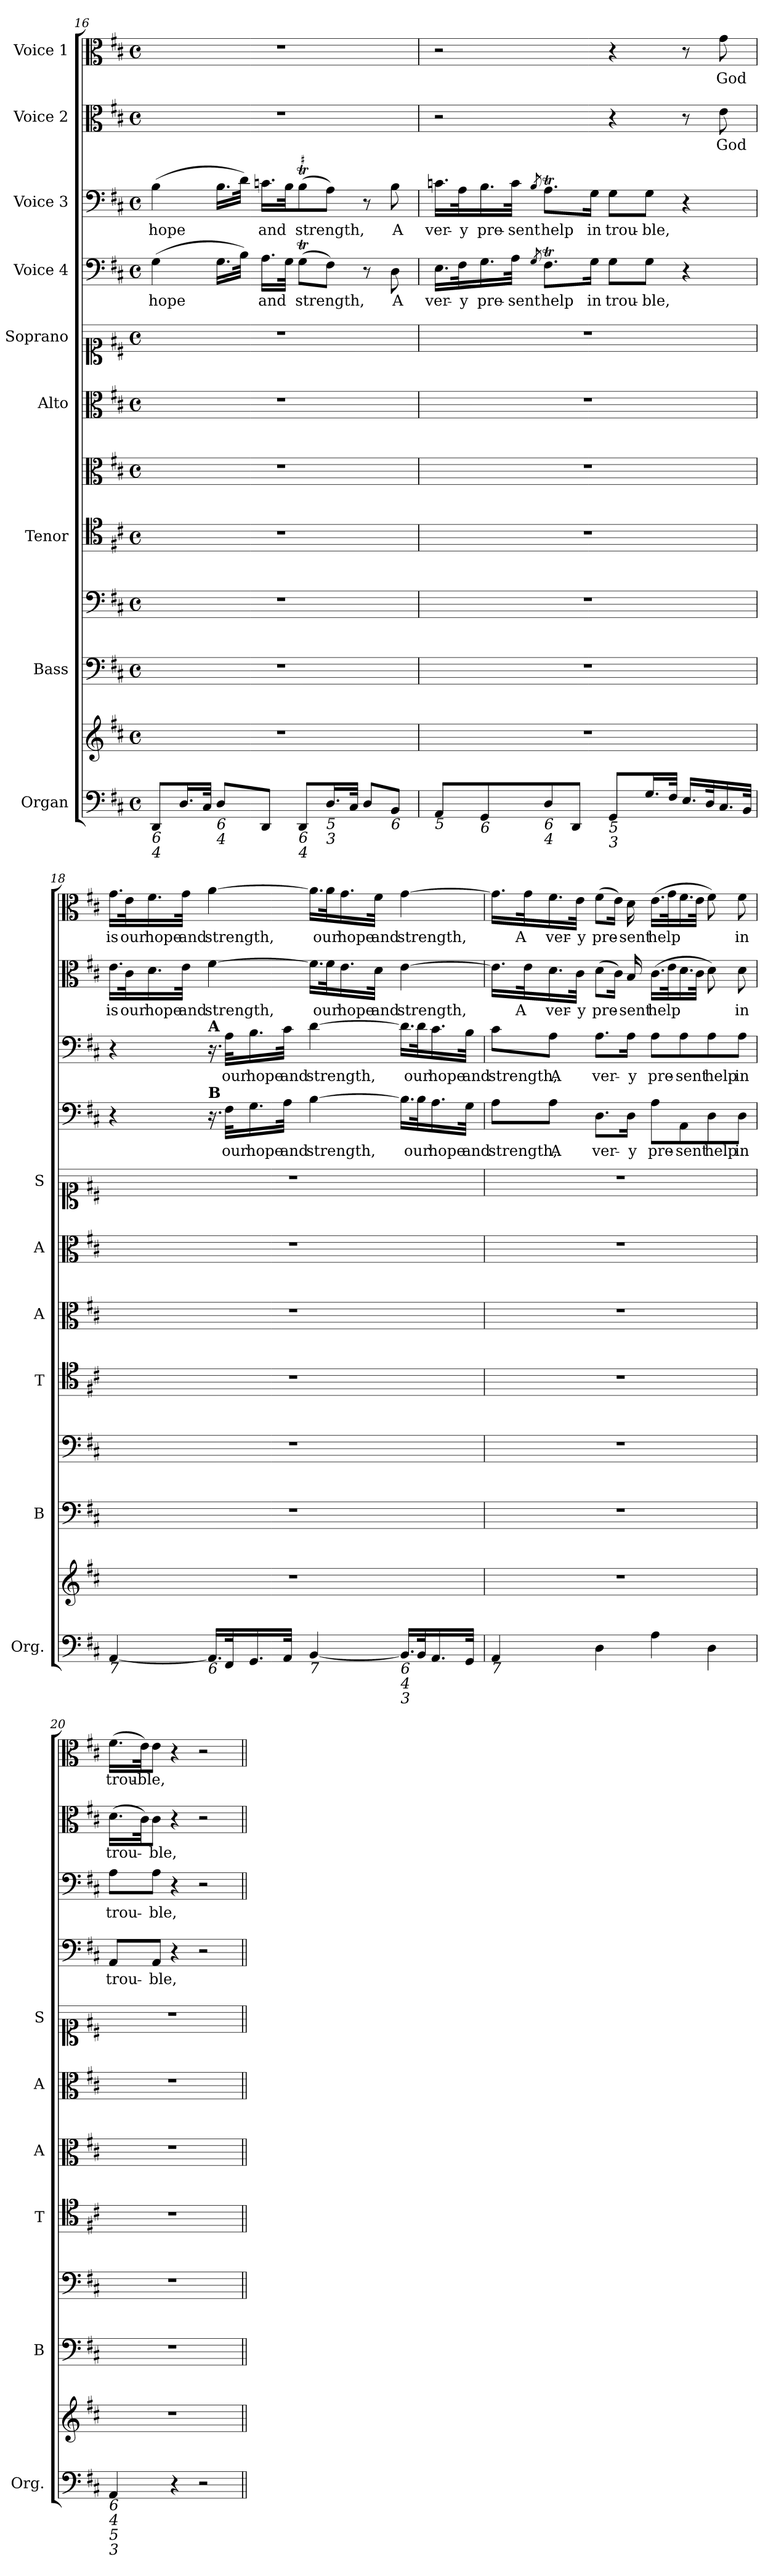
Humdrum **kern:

**kern	**kern	**kern	**kern	**kern	**kern	**kern	**kern	**kern	**text	**kern	**text	**kern	**text	**kern	**text
*part11	*part11	*part10	*part9	*part8	*part7	*part6	*part5	*part4	*part4	*part3	*part3	*part2	*part2	*part1	*part1
*staff12	*staff11	*staff10	*staff9	*staff8	*staff7	*staff6	*staff5	*staff4	*staff4	*staff3	*staff3	*staff2	*staff2	*staff1	*staff1
*I"Organ	*	*I"Bass	*	*I"Tenor	*	*I"Alto	*I"Soprano	*I"Voice 4	*	*I"Voice 3	*	*I"Voice 2	*	*I"Voice 1	*
*I'Org.	*	*I'B	*	*I'T	*I'A	*I'A	*I'S	*	*	*	*	*	*	*	*
!!LO:LB:g=z
*clefF4	*clefG2	*clefF4	*clefF4	*clefC4	*clefC3	*clefC3	*clefC1	*clefF4	*	*clefF4	*	*clefC3	*	*clefC3	*
*k[f#c#]	*k[f#c#]	*k[f#c#]	*k[f#c#]	*k[f#c#]	*k[f#c#]	*k[f#c#]	*k[f#c#]	*k[f#c#]	*	*k[f#c#]	*	*k[f#c#]	*	*k[f#c#]	*
*D:	*D:	*D:	*D:	*D:	*D:	*D:	*D:	*D:	*	*D:	*	*D:	*	*D:	*
*M4/4	*M4/4	*M4/4	*M4/4	*M4/4	*M4/4	*M4/4	*M4/4	*M4/4	*	*M4/4	*	*M4/4	*	*M4/4	*
*met(c)	*met(c)	*met(c)	*met(c)	*met(c)	*met(c)	*met(c)	*met(c)	*met(c)	*	*met(c)	*	*met(c)	*	*met(c)	*
=16	=16	=16	=16	=16	=16	=16	=16	=16	=16	=16	=16	=16	=16	=16	=16
!LO:TX:b:i:t=6	!	!	!	!	!	!	!	!	!	!	!	!	!	!	!
!LO:TX:b:i:t=4	!	!	!	!	!	!	!	!	!	!	!	!	!	!	!
!	!	!	!	!	!	!	!	!	!LO:LY:b	!	!LO:LY:b	!	!	!	!
8DD/L	1r	1r	1r	1r	1r	1r	1r	(>4G\	hope	(>4B\	hope	1r	.	1r	.
16.D/L	.	.	.	.	.	.	.	.	.	.	.	.	.	.	.
32C#/JJk	.	.	.	.	.	.	.	.	.	.	.	.	.	.	.
!LO:TX:b:i:t=6	!	!	!	!	!	!	!	!	!	!	!	!	!	!	!
!LO:TX:b:i:t=4	!	!	!	!	!	!	!	!	!	!	!	!	!	!	!
8D/L	.	.	.	.	.	.	.	16.G\LL	.	16.B\LL	.	.	.	.	.
.	.	.	.	.	.	.	.	32B\JJk)	.	32d\JJk)	.	.	.	.	.
!	!	!	!	!	!	!	!	!	!LO:LY:b	!	!LO:LY:b	!	!	!	!
8DD/J	.	.	.	.	.	.	.	16.A\LL	and	16.cn\LL	and	.	.	.	.
.	.	.	.	.	.	.	.	32G\JJk	.	32B\Jk	.	.	.	.	.
!LO:TX:b:i:t=6	!	!	!	!	!	!	!	!	!	!	!	!	!	!	!
!LO:TX:b:i:t=4	!	!	!	!	!	!	!	!	!	!	!	!	!	!	!
!	!	!	!	!	!	!	!	!	!LO:LY:b	!	!LO:LY:b	!	!	!	!
8DD/L	.	.	.	.	.	.	.	(>8GT\L	strength,	(>8BT\	strength,	.	.	.	.
!LO:TX:b:i:t=5	!	!	!	!	!	!	!	!	!	!	!	!	!	!	!
!LO:TX:b:i:t=3	!	!	!	!	!	!	!	!	!	!	!	!	!	!	!
16.D/L	.	.	.	.	.	.	.	8F#\J)	.	8A\J)	.	.	.	.	.
32C#/JJk	.	.	.	.	.	.	.	.	.	.	.	.	.	.	.
8D/L	.	.	.	.	.	.	.	8r	.	8r	.	.	.	.	.
!LO:TX:b:i:t=6	!	!	!	!	!	!	!	!	!	!	!	!	!	!	!
!	!	!	!	!	!	!	!	!	!LO:LY:b	!	!LO:LY:b	!	!	!	!
8BB/J	.	.	.	.	.	.	.	8D\	A	8B\	A	.	.	.	.
=17	=17	=17	=17	=17	=17	=17	=17	=17	=17	=17	=17	=17	=17	=17	=17
!LO:TX:b:i:t=5	!	!	!	!	!	!	!	!	!	!	!	!	!	!	!
!	!	!	!	!	!	!	!	!	!LO:LY:b	!	!LO:LY:b	!	!	!	!
8AA/L	1r	1r	1r	1r	1r	1r	1r	16.E\LL	ver-	16.cn\LL	ver-	2r	.	2r	.
!	!	!	!	!	!	!	!	!	!LO:LY:b	!	!LO:LY:b	!	!	!	!
.	.	.	.	.	.	.	.	32F#\k	-y	32A\k	-y	.	.	.	.
!LO:TX:b:i:t=6	!	!	!	!	!	!	!	!	!	!	!	!	!	!	!
!	!	!	!	!	!	!	!	!	!LO:LY:b	!	!LO:LY:b	!	!	!	!
8GG/	.	.	.	.	.	.	.	16.G\	pre-	16.B\	pre-	.	.	.	.
!	!	!	!	!	!	!	!	!	!LO:LY:b	!	!LO:LY:b	!	!	!	!
.	.	.	.	.	.	.	.	32A\JJk	-sent	32c\JJk	-sent	.	.	.	.
.	.	.	.	.	.	.	.	8qG/	.	8qB/	.	.	.	.	.
!LO:TX:b:i:t=6	!	!	!	!	!	!	!	!	!	!	!	!	!	!	!
!LO:TX:b:i:t=4	!	!	!	!	!	!	!	!	!	!	!	!	!	!	!
!	!	!	!	!	!	!	!	!	!LO:LY:b	!	!LO:LY:b	!	!	!	!
8D/	.	.	.	.	.	.	.	8.F#t\L	help	8.AT\L	help	.	.	.	.
8DD/J	.	.	.	.	.	.	.	.	.	.	.	.	.	.	.
!	!	!	!	!	!	!	!	!	!LO:LY:b	!	!LO:LY:b	!	!	!	!
.	.	.	.	.	.	.	.	16G\Jk	in	16G\Jk	in	.	.	.	.
!LO:TX:b:i:t=5	!	!	!	!	!	!	!	!	!	!	!	!	!	!	!
!LO:TX:b:i:t=3	!	!	!	!	!	!	!	!	!	!	!	!	!	!	!
!	!	!	!	!	!	!	!	!	!LO:LY:b	!	!LO:LY:b	!	!	!	!
8GG/L	.	.	.	.	.	.	.	8G\L	trou-	8G\L	trou-	4r	.	4r	.
!	!	!	!	!	!	!	!	!	!LO:LY:b	!	!LO:LY:b	!	!	!	!
16.G/L	.	.	.	.	.	.	.	8G\J	-ble,	8G\J	-ble,	.	.	.	.
32F#/JJk	.	.	.	.	.	.	.	.	.	.	.	.	.	.	.
16.E/LL	.	.	.	.	.	.	.	4r	.	4r	.	8r	.	8r	.
32D/k	.	.	.	.	.	.	.	.	.	.	.	.	.	.	.
!	!	!	!	!	!	!	!	!	!	!	!	!	!LO:LY:b	!	!LO:LY:b
16.C#/	.	.	.	.	.	.	.	.	.	.	.	8e\	God	8g\	God
32BB/JJk	.	.	.	.	.	.	.	.	.	.	.	.	.	.	.
!!LO:PB:g=z
=18	=18	=18	=18	=18	=18	=18	=18	=18	=18	=18	=18	=18	=18	=18	=18
!LO:TX:b:i:t=7	!	!	!	!	!	!	!	!	!	!	!	!	!	!	!
!	!	!	!	!	!	!	!	!	!	!	!	!	!LO:LY:b	!	!LO:LY:b
[4AA/	1r	1r	1r	1r	1r	1r	1r	4r	.	4r	.	16.e\LL	is	16.g\LL	is
!	!	!	!	!	!	!	!	!	!	!	!	!	!LO:LY:b	!	!LO:LY:b
.	.	.	.	.	.	.	.	.	.	.	.	32c#\k	our	32e\k	our
!	!	!	!	!	!	!	!	!	!	!	!	!	!LO:LY:b	!	!LO:LY:b
.	.	.	.	.	.	.	.	.	.	.	.	16.d\	hope	16.f#\	hope
!	!	!	!	!	!	!	!	!	!	!	!	!	!LO:LY:b	!	!LO:LY:b
.	.	.	.	.	.	.	.	.	.	.	.	32e\JJk	and	32g\JJk	and
!	!	!	!	!	!	!	!	!	!	!LO:TX:a:B:t=A	!	!	!	!	!
!	!	!	!	!	!	!	!	!LO:TX:a:B:t=B	!	!	!	!	!	!	!
!LO:TX:b:i:t=6	!	!	!	!	!	!	!	!	!	!	!	!	!	!	!
!	!	!	!	!	!	!	!	!	!	!	!	!	!LO:LY:b	!	!LO:LY:b
16.AA/LL]	.	.	.	.	.	.	.	16.r	.	16.r	.	[4f#\	strength,	[4a\	strength,
!	!	!	!	!	!	!	!	!	!LO:LY:b	!	!LO:LY:b	!	!	!	!
32FF#/k	.	.	.	.	.	.	.	32F#\KLL	our	32A\KLL	our	.	.	.	.
!	!	!	!	!	!	!	!	!	!LO:LY:b	!	!LO:LY:b	!	!	!	!
16.GG/	.	.	.	.	.	.	.	16.G\	hope	16.B\	hope	.	.	.	.
!	!	!	!	!	!	!	!	!	!LO:LY:b	!	!LO:LY:b	!	!	!	!
32AA/JJk	.	.	.	.	.	.	.	32A\JJk	and	32c#\JJk	and	.	.	.	.
!LO:TX:b:i:t=7	!	!	!	!	!	!	!	!	!	!	!	!	!	!	!
!	!	!	!	!	!	!	!	!	!LO:LY:b	!	!LO:LY:b	!	!	!	!
[4BB/	.	.	.	.	.	.	.	[4B\	strength,	[4d\	strength,	16.f#\LL]	.	16.a\LL]	.
!	!	!	!	!	!	!	!	!	!	!	!	!	!LO:LY:b	!	!LO:LY:b
.	.	.	.	.	.	.	.	.	.	.	.	32f#\k	our	32a\k	our
!	!	!	!	!	!	!	!	!	!	!	!	!	!LO:LY:b	!	!LO:LY:b
.	.	.	.	.	.	.	.	.	.	.	.	16.e\	hope	16.g\	hope
!	!	!	!	!	!	!	!	!	!	!	!	!	!LO:LY:b	!	!LO:LY:b
.	.	.	.	.	.	.	.	.	.	.	.	32d\JJk	and	32f#\JJk	and
!LO:TX:b:i:t=6	!	!	!	!	!	!	!	!	!	!	!	!	!	!	!
!LO:TX:b:i:t=4	!	!	!	!	!	!	!	!	!	!	!	!	!	!	!
!LO:TX:b:i:t=3	!	!	!	!	!	!	!	!	!	!	!	!	!	!	!
!	!	!	!	!	!	!	!	!	!	!	!	!	!LO:LY:b	!	!LO:LY:b
16.BB/LL]	.	.	.	.	.	.	.	16.B\LL]	.	16.d\LL]	.	[4e\	strength,	[4g\	strength,
!	!	!	!	!	!	!	!	!	!LO:LY:b	!	!LO:LY:b	!	!	!	!
32BB/k	.	.	.	.	.	.	.	32B\k	our	32d\k	our	.	.	.	.
!	!	!	!	!	!	!	!	!	!LO:LY:b	!	!LO:LY:b	!	!	!	!
16.AA/	.	.	.	.	.	.	.	16.A\	hope	16.c#\	hope	.	.	.	.
!	!	!	!	!	!	!	!	!	!LO:LY:b	!	!LO:LY:b	!	!	!	!
32GG/JJk	.	.	.	.	.	.	.	32G\JJk	and	32B\JJk	and	.	.	.	.
=19	=19	=19	=19	=19	=19	=19	=19	=19	=19	=19	=19	=19	=19	=19	=19
!LO:TX:b:i:t=7	!	!	!	!	!	!	!	!	!	!	!	!	!	!	!
!	!	!	!	!	!	!	!	!	!LO:LY:b	!	!LO:LY:b	!	!	!	!
4AA/	1r	1r	1r	1r	1r	1r	1r	8A\L	strength,	8c#\L	strength,	16.e\LL]	.	16.g\LL]	.
!	!	!	!	!	!	!	!	!	!	!	!	!	!LO:LY:b	!	!LO:LY:b
.	.	.	.	.	.	.	.	.	.	.	.	32e\k	A	32g\k	A
!	!	!	!	!	!	!	!	!	!LO:LY:b	!	!LO:LY:b	!	!LO:LY:b	!	!LO:LY:b
.	.	.	.	.	.	.	.	8A\J	A	8A\J	A	16.d\	ver-	16.f#\	ver-
!	!	!	!	!	!	!	!	!	!	!	!	!	!LO:LY:b	!	!LO:LY:b
.	.	.	.	.	.	.	.	.	.	.	.	32c#\JJk	-y	32e\JJk	-y
!	!	!	!	!	!	!	!	!	!LO:LY:b	!	!LO:LY:b	!	!LO:LY:b	!	!LO:LY:b
4D\	.	.	.	.	.	.	.	8.D\L	ver-	8.A\L	ver-	(>8d\L	pre-	(>8f#\L	pre-
.	.	.	.	.	.	.	.	.	.	.	.	16c#\Jk)	.	16e\Jk)	.
!	!	!	!	!	!	!	!	!	!LO:LY:b	!	!LO:LY:b	!	!LO:LY:b	!	!LO:LY:b
.	.	.	.	.	.	.	.	16D\Jk	-y	16A\Jk	-y	16B/	-sent	16d\	-sent
!	!	!	!	!	!	!	!	!	!LO:LY:b	!	!LO:LY:b	!	!LO:LY:b	!	!LO:LY:b
4A\	.	.	.	.	.	.	.	8A\L	pre-	8A\L	pre-	(>16.c#\LL	help	(>16.e\LL	help
.	.	.	.	.	.	.	.	.	.	.	.	32e\k	.	32g\k	.
!	!	!	!	!	!	!	!	!	!LO:LY:b	!	!LO:LY:b	!	!	!	!
.	.	.	.	.	.	.	.	8AA\	-sent	8A\	-sent	16.d\	.	16.f#\	.
.	.	.	.	.	.	.	.	.	.	.	.	32c#\JJk	.	32e\JJk	.
!	!	!	!	!	!	!	!	!	!LO:LY:b	!	!LO:LY:b	!	!	!	!
4D\	.	.	.	.	.	.	.	8D\	help	8A\	help	8d\)	.	8f#\)	.
!	!	!	!	!	!	!	!	!	!LO:LY:b	!	!LO:LY:b	!	!LO:LY:b	!	!LO:LY:b
.	.	.	.	.	.	.	.	8D\J	in	8A\J	in	8d\	in	8f#\	in
=20	=20	=20	=20	=20	=20	=20	=20	=20	=20	=20	=20	=20	=20	=20	=20
!LO:TX:b:i:t=6	!	!	!	!	!	!	!	!	!	!	!	!	!	!	!
!LO:TX:b:i:t=4	!	!	!	!	!	!	!	!	!	!	!	!	!	!	!
!LO:TX:b:i:t=5	!	!	!	!	!	!	!	!	!	!	!	!	!	!	!
!LO:TX:b:i:t=3	!	!	!	!	!	!	!	!	!	!	!	!	!	!	!
!	!	!	!	!	!	!	!	!	!LO:LY:b	!	!LO:LY:b	!	!LO:LY:b	!	!LO:LY:b
4AA/	1r	1r	1r	1r	1r	1r	1r	8AA/L	trou-	8A\L	trou-	(>16.d\LL	trou-	(>16.f#\LL	trou-
!	!	!	!	!	!	!	!	!	!	!	!	!	!	!	!LO:LY:b
.	.	.	.	.	.	.	.	.	.	.	.	32c#\Jk)	.	32e\Jk)	-ble,
!	!	!	!	!	!	!	!	!	!LO:LY:b	!	!LO:LY:b	!	!LO:LY:b	!	!
.	.	.	.	.	.	.	.	8AA/J	-ble,	8A\J	-ble,	8c#\J	-ble,	8e\J	.
4r	.	.	.	.	.	.	.	4r	.	4r	.	4r	.	4r	.
2r	.	.	.	.	.	.	.	2r	.	2r	.	2r	.	2r	.
=||	=||	=||	=||	=||	=||	=||	=||	=||	=||	=||	=||	=||	=||	=||	=||
*-	*-	*-	*-	*-	*-	*-	*-	*-	*-	*-	*-	*-	*-	*-	*-
